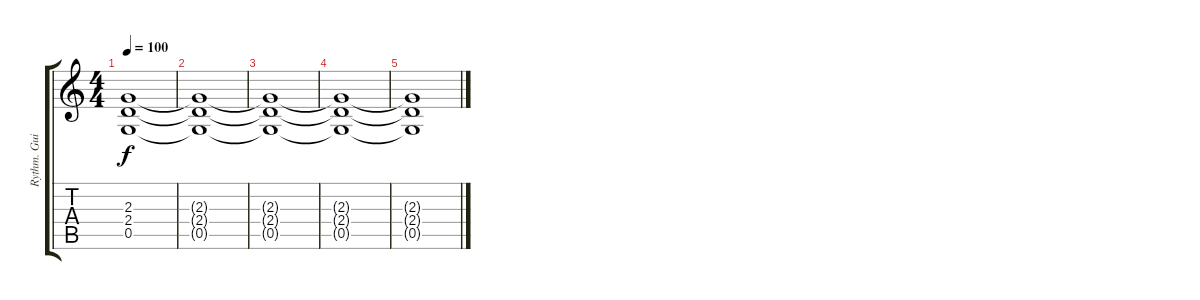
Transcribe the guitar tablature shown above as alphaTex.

\track ("Rythm. Guitar" "Rythm. Gui") {instrument overdrivenguitar}
\staff {score tabs}
\tuning (D4 A3 F3 C3 G2 D2) {hide}
\ts (4 4)
\tempo 100
\clef g2
\ks c
(2.3 2.4 0.5).1{dy f} |
(2.3{t} 2.4{t} 0.5{t}).1 |
(2.3{t} 2.4{t} 0.5{t}).1 |
(2.3{t} 2.4{t} 0.5{t}).1 |
(2.3{t} 2.4{t} 0.5{t}).1
